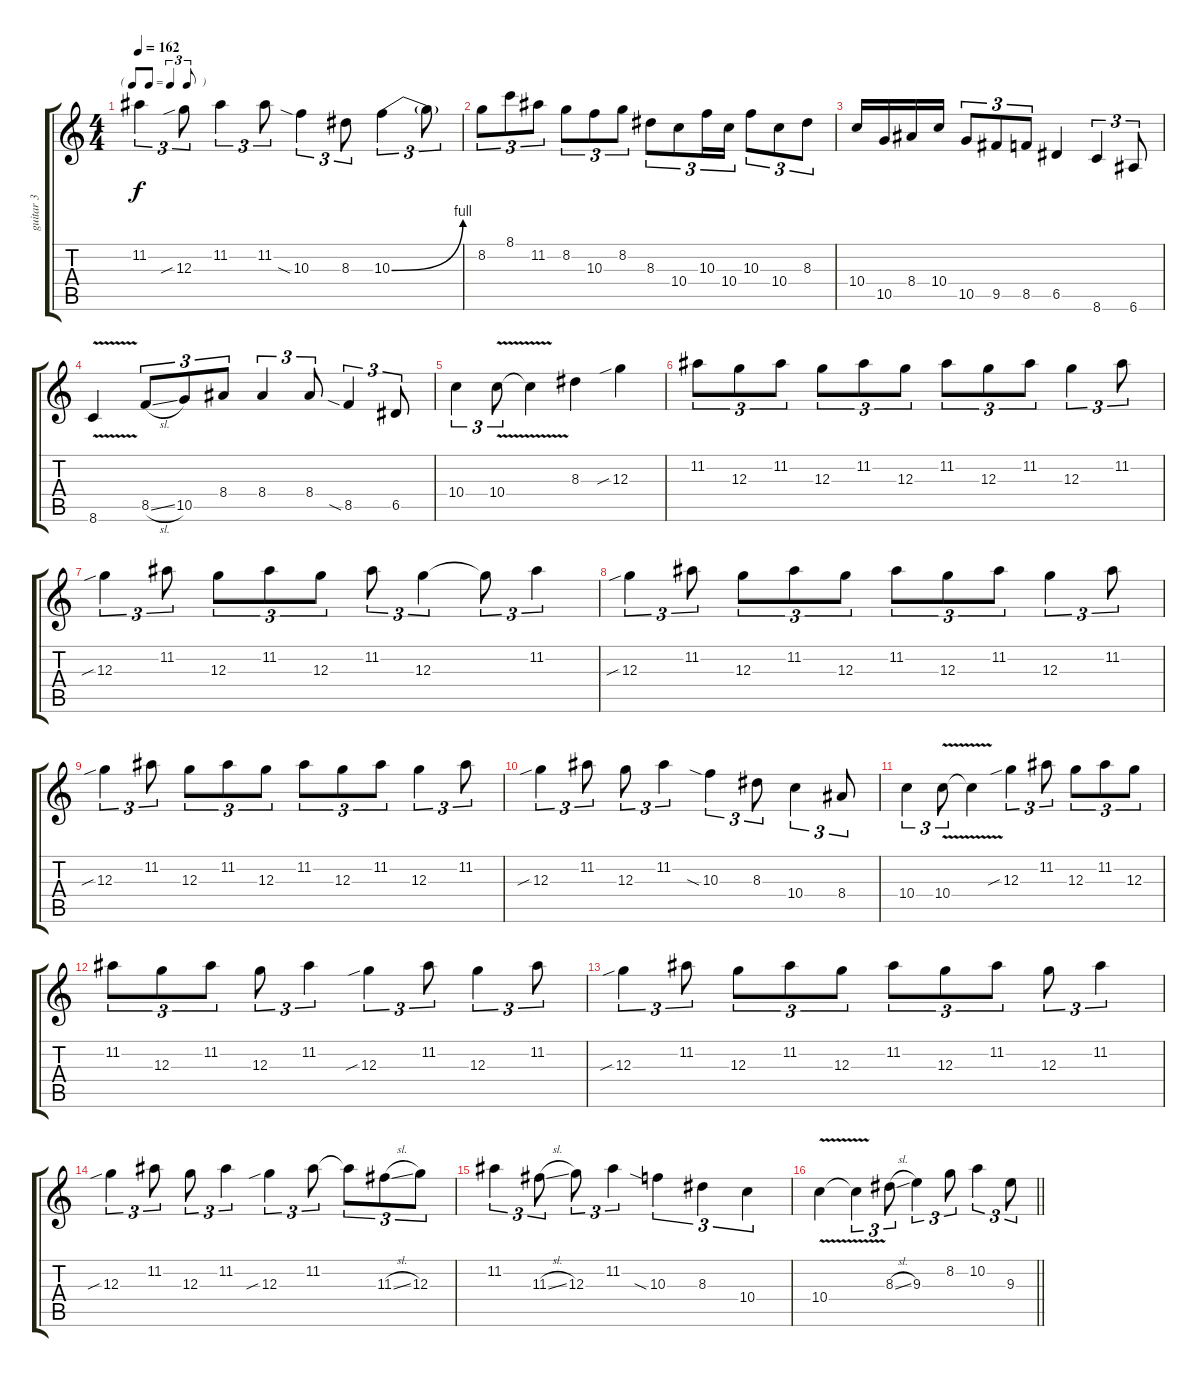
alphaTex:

\track ("guitar 3" "guitar 3") {instrument overdrivenguitar}
\staff {score tabs}
\tuning (E4 B3 G3 D3 A2 E2) {hide}
\ts (4 4)
\tf triplet8th
\tempo 162
\clef g2
\ks c
11.2.4{tu (3 2) dy f} 12.3{sib}.8{tu (3 2)} 11.2.4{tu (3 2)} 11.2.8{tu (3 2)} 10.3{sia}.4{tu (3 2)} 8.3.8{tu (3 2)} 10.3{be (bend 0 0 60 4)}.4{tu (3 2)} 10.3{t}.8{tu (3 2)} |
8.2.8{tu (3 2)} 8.1.8{tu (3 2)} 11.2.8{tu (3 2)} 8.2.8{tu (3 2)} 10.3.8{tu (3 2)} 8.2.8{tu (3 2)} 8.3.8{tu (3 2)} 10.4.8{tu (3 2)} 10.3.16{tu (3 2)} 10.4.16{tu (3 2)} 10.3.8{tu (3 2)} 10.4.8{tu (3 2)} 8.3.8{tu (3 2)} |
10.4.16 10.5.16 8.4.16 10.4.16 10.5.8{tu (3 2)} 9.5.8{tu (3 2)} 8.5.8{tu (3 2)} 6.5.4 8.6.4{tu (3 2)} 6.6.8{tu (3 2)} |
8.6{v}.4 8.5{sl}.8{tu (3 2)} 10.5.8{tu (3 2)} 8.4.8{tu (3 2)} 8.4.4{tu (3 2)} 8.4.8{tu (3 2)} 8.5{sia}.4{tu (3 2)} 6.5.8{tu (3 2)} |
10.4.4{tu (3 2)} 10.4{v}.8{tu (3 2)} 10.4{t}.4 8.3.4 12.3{sib}.4 |
11.2.8{tu (3 2)} 12.3.8{tu (3 2)} 11.2.8{tu (3 2)} 12.3.8{tu (3 2)} 11.2.8{tu (3 2)} 12.3.8{tu (3 2)} 11.2.8{tu (3 2)} 12.3.8{tu (3 2)} 11.2.8{tu (3 2)} 12.3.4{tu (3 2)} 11.2.8{tu (3 2)} |
12.3{sib}.4{tu (3 2)} 11.2.8{tu (3 2)} 12.3.8{tu (3 2)} 11.2.8{tu (3 2)} 12.3.8{tu (3 2)} 11.2.8{tu (3 2)} 12.3.4{tu (3 2)} 12.3{t}.8{tu (3 2)} 11.2.4{tu (3 2)} |
12.3{sib}.4{tu (3 2)} 11.2.8{tu (3 2)} 12.3.8{tu (3 2)} 11.2.8{tu (3 2)} 12.3.8{tu (3 2)} 11.2.8{tu (3 2)} 12.3.8{tu (3 2)} 11.2.8{tu (3 2)} 12.3.4{tu (3 2)} 11.2.8{tu (3 2)} |
12.3{sib}.4{tu (3 2)} 11.2.8{tu (3 2)} 12.3.8{tu (3 2)} 11.2.8{tu (3 2)} 12.3.8{tu (3 2)} 11.2.8{tu (3 2)} 12.3.8{tu (3 2)} 11.2.8{tu (3 2)} 12.3.4{tu (3 2)} 11.2.8{tu (3 2)} |
12.3{sib}.4{tu (3 2)} 11.2.8{tu (3 2)} 12.3.8{tu (3 2)} 11.2.4{tu (3 2)} 10.3{sia}.4{tu (3 2)} 8.3.8{tu (3 2)} 10.4.4{tu (3 2)} 8.4.8{tu (3 2)} |
10.4.4{tu (3 2)} 10.4{v}.8{tu (3 2)} 10.4{t}.4 12.3{sib}.4{tu (3 2)} 11.2.8{tu (3 2)} 12.3.8{tu (3 2)} 11.2.8{tu (3 2)} 12.3.8{tu (3 2)} |
11.2.8{tu (3 2)} 12.3.8{tu (3 2)} 11.2.8{tu (3 2)} 12.3.8{tu (3 2)} 11.2.4{tu (3 2)} 12.3{sib}.4{tu (3 2)} 11.2.8{tu (3 2)} 12.3.4{tu (3 2)} 11.2.8{tu (3 2)} |
12.3{sib}.4{tu (3 2)} 11.2.8{tu (3 2)} 12.3.8{tu (3 2)} 11.2.8{tu (3 2)} 12.3.8{tu (3 2)} 11.2.8{tu (3 2)} 12.3.8{tu (3 2)} 11.2.8{tu (3 2)} 12.3.8{tu (3 2)} 11.2.4{tu (3 2)} |
12.3{sib}.4{tu (3 2)} 11.2.8{tu (3 2)} 12.3.8{tu (3 2)} 11.2.4{tu (3 2)} 12.3{sib}.4{tu (3 2)} 11.2.8{tu (3 2)} 11.2{t}.8{tu (3 2)} 11.3{sl}.8{tu (3 2)} 12.3.8{tu (3 2)} |
11.2.4{tu (3 2)} 11.3{sl}.8{tu (3 2)} 12.3.8{tu (3 2)} 11.2.4{tu (3 2)} 10.3{sia}.4{tu (3 2)} 8.3.4{tu (3 2)} 10.4.4{tu (3 2)} |
\barLineRight lightlight
10.4{v}.4 10.4{t}.4{tu (3 2)} 8.3{sl}.8{tu (3 2)} 9.3.4{tu (3 2)} 8.2.8{tu (3 2)} 10.2.4{tu (3 2)} 9.3.8{tu (3 2)}
